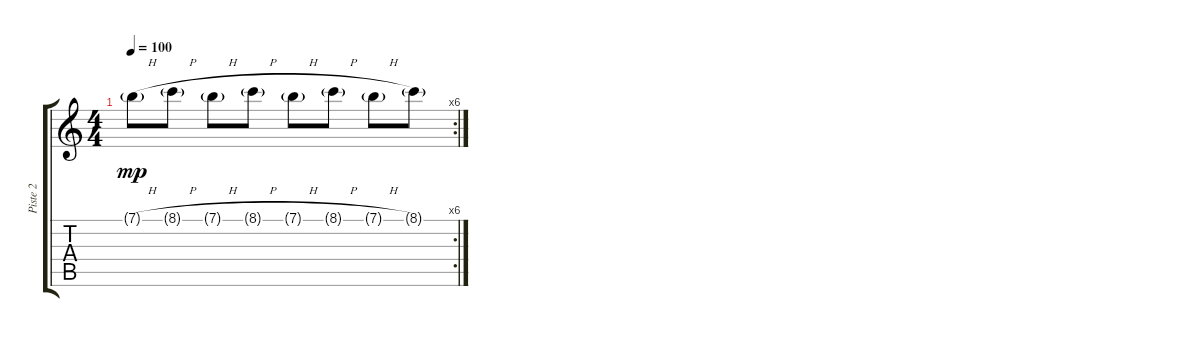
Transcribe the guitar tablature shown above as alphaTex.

\track ("Piste 2" "Piste 2") {instrument distortionguitar}
\staff {score tabs}
\tuning (E4 B3 G3 D3 A2 D2) {hide}
\rc 6
\ts (4 4)
\tempo 100
\clef g2
\ks c
7.1{h g}.8{dy mp} 8.1{h g}.8 7.1{h g}.8 8.1{h g}.8 7.1{h g}.8 8.1{h g}.8 7.1{h g}.8 8.1{g}.8
